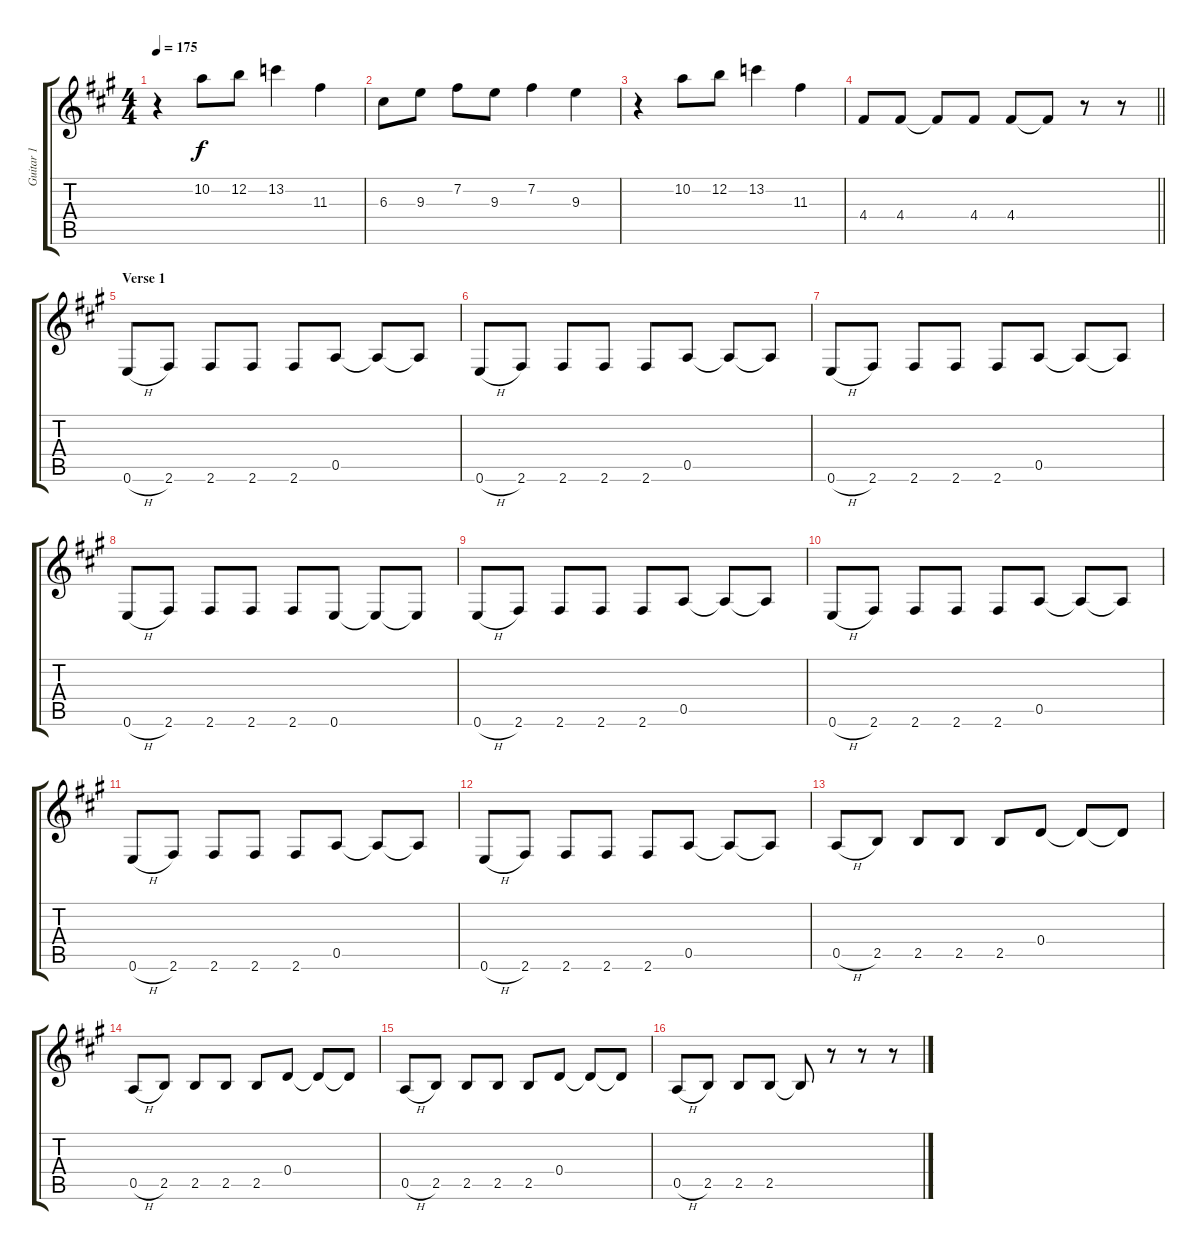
\track ("Guitar 1" "Guitar 1") {instrument distortionguitar}
\staff {score tabs}
\tuning (E4 B3 G3 D3 A2 E2) {hide}
\ts (4 4)
\tempo 175
\clef g2
\ks f#minor
r.4{dy f} 10.2.8 12.2.8 13.2.4 11.3.4 |
6.3.8 9.3.8 7.2.8 9.3.8 7.2.4 9.3.4 |
r.4 10.2.8 12.2.8 13.2.4 11.3.4 |
\barLineRight lightlight
4.4.8 4.4.8 4.4{t}.8 4.4.8 4.4.8 4.4{t}.8 r.8 r.8 |
\section ("" "Verse 1")
0.6{h}.8{volume 13} 2.6.8 2.6.8 2.6.8 2.6.8 0.5.8 0.5{t}.8 0.5{t}.8 |
0.6{h}.8 2.6.8 2.6.8 2.6.8 2.6.8 0.5.8 0.5{t}.8 0.5{t}.8 |
0.6{h}.8 2.6.8 2.6.8 2.6.8 2.6.8 0.5.8 0.5{t}.8 0.5{t}.8 |
0.6{h}.8 2.6.8 2.6.8 2.6.8 2.6.8 0.6.8 0.6{t}.8 0.6{t}.8 |
0.6{h}.8 2.6.8 2.6.8 2.6.8 2.6.8 0.5.8 0.5{t}.8 0.5{t}.8 |
0.6{h}.8 2.6.8 2.6.8 2.6.8 2.6.8 0.5.8 0.5{t}.8 0.5{t}.8 |
0.6{h}.8 2.6.8 2.6.8 2.6.8 2.6.8 0.5.8 0.5{t}.8 0.5{t}.8 |
0.6{h}.8 2.6.8 2.6.8 2.6.8 2.6.8 0.5.8 0.5{t}.8 0.5{t}.8 |
0.5{h}.8 2.5.8 2.5.8 2.5.8 2.5.8 0.4.8 0.4{t}.8 0.4{t}.8 |
0.5{h}.8 2.5.8 2.5.8 2.5.8 2.5.8 0.4.8 0.4{t}.8 0.4{t}.8 |
0.5{h}.8 2.5.8 2.5.8 2.5.8 2.5.8 0.4.8 0.4{t}.8 0.4{t}.8 |
0.5{h}.8 2.5.8 2.5.8 2.5.8 2.5{t}.8 r.8 r.8 r.8
